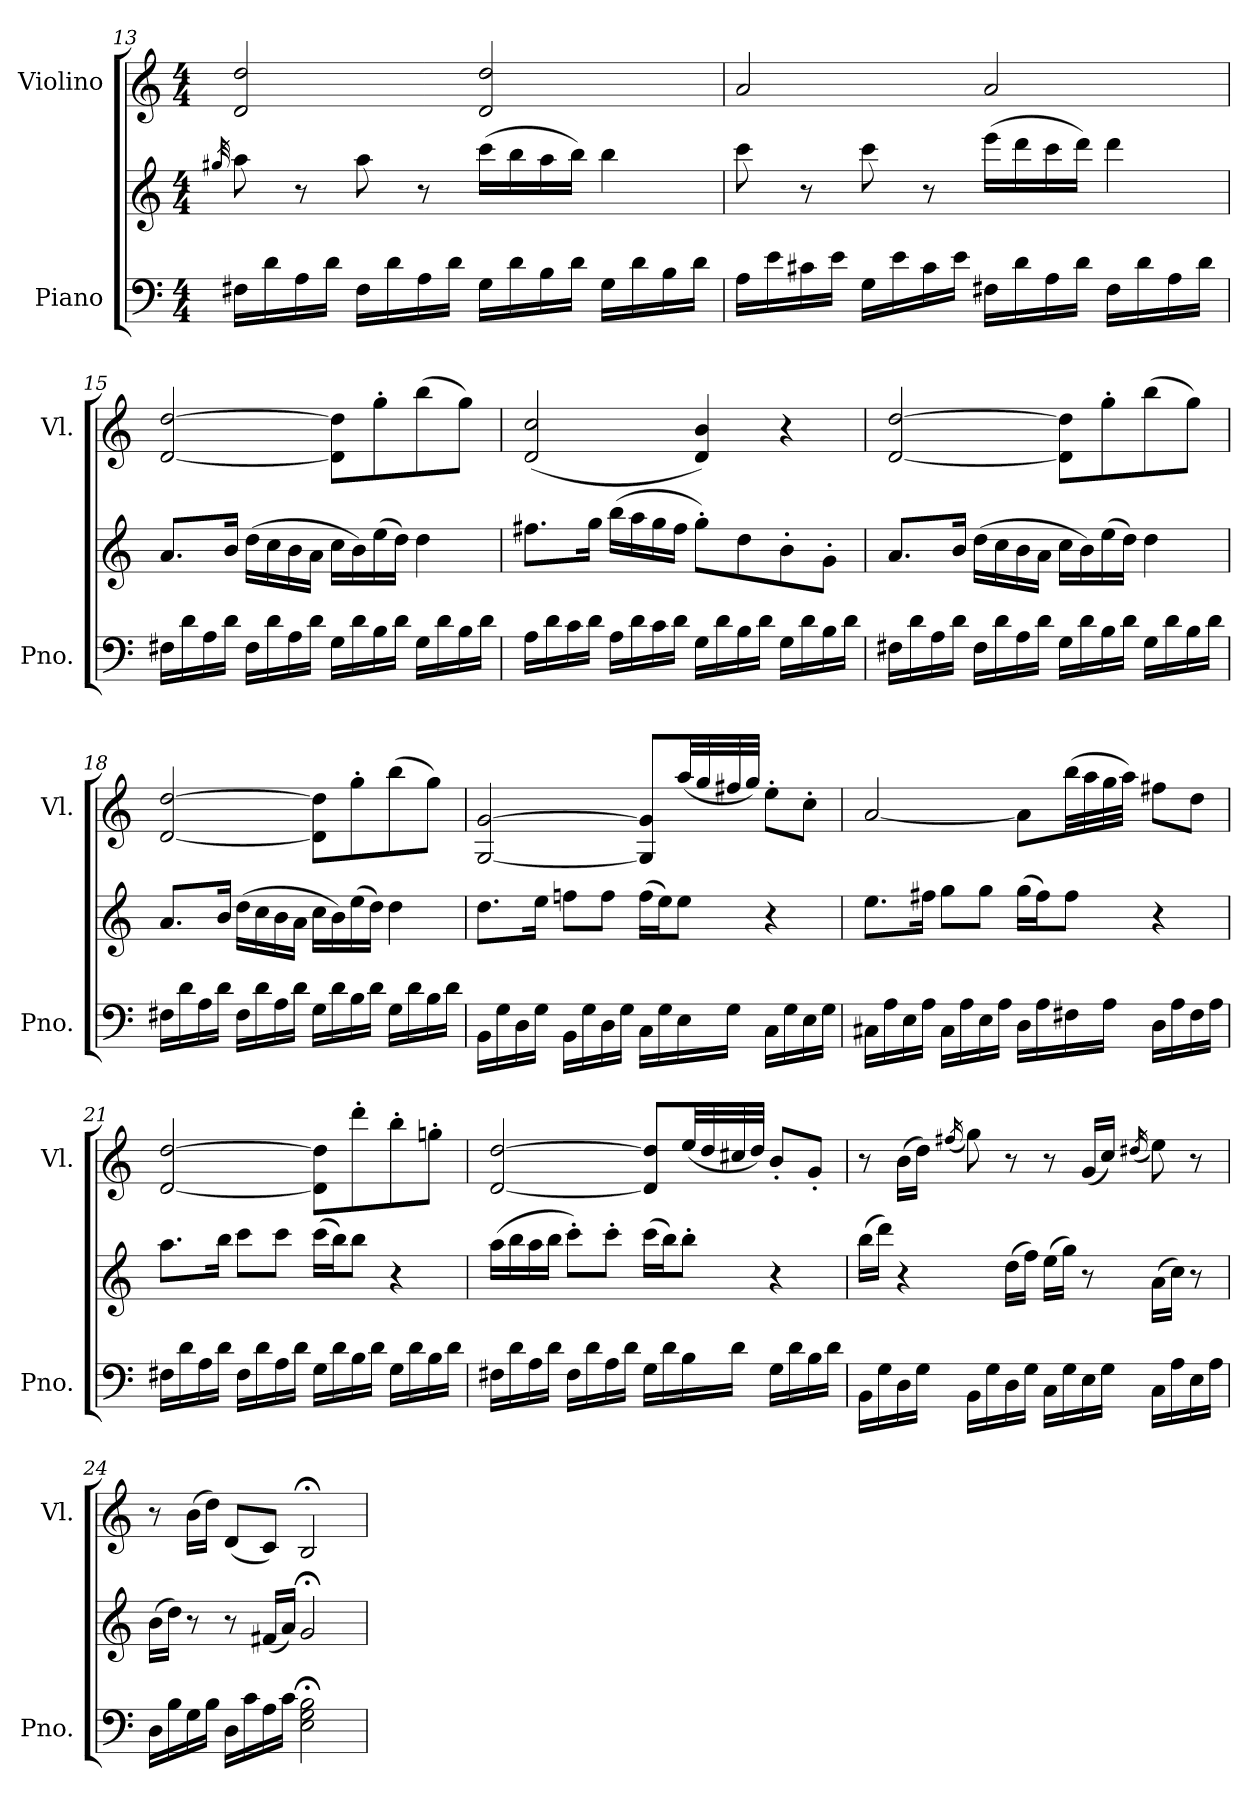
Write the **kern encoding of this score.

**kern	**kern	**kern
*part2	*part2	*part1
*staff3	*staff2	*staff1
*I"Piano	*	*I"Violino
*I'Pno.	*	*I'Vl.
!!LO:LB:g=z
*clefF4	*clefG2	*clefG2
*k[]	*k[]	*k[]
*M4/4	*M4/4	*M4/4
=13	=13	=13
.	32qgg#X/	.
16F#X\LL	8aa\	2d/ 2dd/
16d\	.	.
16A\	8r	.
16d\JJ	.	.
16F#\LL	8aa\	.
16d\	.	.
16A\	8r	.
16d\JJ	.	.
16G\LL	(>16ccc\LL	2d/ 2dd/
16d\	16bb\	.
16B\	16aa\	.
16d\JJ	16bb\JJ)	.
16G\LL	4bb\	.
16d\	.	.
16B\	.	.
16d\JJ	.	.
=14	=14	=14
16A\LL	8ccc\	2a/
16e\	.	.
16c#X\	8r	.
16e\JJ	.	.
16G\LL	8ccc\	.
16e\	.	.
16c#\	8r	.
16e\JJ	.	.
16F#X\LL	(>16eee\LL	2a/
16d\	16ddd\	.
16A\	16ccc\	.
16d\JJ	16ddd\JJ)	.
16F#\LL	4ddd\	.
16d\	.	.
16A\	.	.
16d\JJ	.	.
!!LO:PB:g=z
=15	=15	=15
16F#X\LL	8.a/L	[2d/ [2dd/
16d\	.	.
16A\	.	.
16d\JJ	16b/Jk	.
16F#\LL	(>16dd\LL	.
16d\	16cc\	.
16A\	16b\	.
16d\JJ	16a\JJ	.
16G\LL	16cc\LL	8d\] 8dd\]L
16d\	16b\)	.
16B\	(>16ee\	8gg'\
16d\JJ	16dd\JJ)	.
16G\LL	4dd\	(>8bb\
16d\	.	.
16B\	.	8gg\J)
16d\JJ	.	.
=16	=16	=16
16A\LL	8.ff#X\L	(<2d/ 2cc/
16d\	.	.
16c\	.	.
16d\JJ	16gg\Jk	.
16A\LL	(>16bb\LL	.
16d\	16aa\	.
16c\	16gg\	.
16d\JJ	16ff#\JJ	.
16G\LL	8gg'\L)	4d/ 4b/)
16d\	.	.
16B\	8dd\	.
16d\JJ	.	.
16G\LL	8b'\	4r
16d\	.	.
16B\	8g'\J	.
16d\JJ	.	.
!!LO:LB:g=z
=17	=17	=17
16F#X\LL	8.a/L	[2d/ [2dd/
16d\	.	.
16A\	.	.
16d\JJ	16b/Jk	.
16F#\LL	(>16dd\LL	.
16d\	16cc\	.
16A\	16b\	.
16d\JJ	16a\JJ	.
16G\LL	16cc\LL	8d\] 8dd\]L
16d\	16b\)	.
16B\	(>16ee\	8gg'\
16d\JJ	16dd\JJ)	.
16G\LL	4dd\	(>8bb\
16d\	.	.
16B\	.	8gg\J)
16d\JJ	.	.
=18	=18	=18
16F#X\LL	8.a/L	[2d/ [2dd/
16d\	.	.
16A\	.	.
16d\JJ	16b/Jk	.
16F#\LL	(>16dd\LL	.
16d\	16cc\	.
16A\	16b\	.
16d\JJ	16a\JJ	.
16G\LL	16cc\LL	8d\] 8dd\]L
16d\	16b\)	.
16B\	(>16ee\	8gg'\
16d\JJ	16dd\JJ)	.
16G\LL	4dd\	(>8bb\
16d\	.	.
16B\	.	8gg\J)
16d\JJ	.	.
!!LO:LB:g=z
=19	=19	=19
16BB\LL	8.dd\L	[2G/ [2g/
16G\	.	.
16D\	.	.
16G\JJ	16ee\Jk	.
16BB\LL	8ffn\L	.
16G\	.	.
16D\	8ff\J	.
16G\JJ	.	.
16C\LL	(>16ff\LL	8G/] 8g/]L
16G\	16ee\J)	.
16E\	8ee\J	(<32aa/LL
.	.	32gg/
16G\JJ	.	32ff#X/
.	.	32gg/JJJ)
16C\LL	4r	8ee'\L
16G\	.	.
16E\	.	8cc'\J
16G\JJ	.	.
=20	=20	=20
16C#X\LL	8.ee\L	[2a/
16A\	.	.
16E\	.	.
16A\JJ	16ff#X\Jk	.
16C#\LL	8gg\L	.
16A\	.	.
16E\	8gg\J	.
16A\JJ	.	.
16D\LL	(>16gg\LL	8a\L]
16A\	16ff#\J)	.
16F#X\	8ff#\J	(>32bb\LL
.	.	32aa\
16A\JJ	.	32gg\
.	.	32aa\JJJ)
16D\LL	4r	8ff#X\L
16A\	.	.
16F#\	.	8dd\J
16A\JJ	.	.
!!LO:LB:g=z
=21	=21	=21
16F#X\LL	8.aa\L	[2d/ [2dd/
16d\	.	.
16A\	.	.
16d\JJ	16bb\Jk	.
16F#\LL	8ccc\L	.
16d\	.	.
16A\	8ccc\J	.
16d\JJ	.	.
16G\LL	(>16ccc\LL	8d\] 8dd\]L
16d\	16bb\J)	.
16B\	8bb\J	8ddd'\
16d\JJ	.	.
16G\LL	4r	8bb'\
16d\	.	.
16B\	.	8ggn'\J
16d\JJ	.	.
=22	=22	=22
16F#X\LL	(>16aa\LL	[2d/ [2dd/
16d\	16bb\	.
16A\	16aa\	.
16d\JJ	16bb\JJ	.
16F#\LL	8ccc'\L)	.
16d\	.	.
16A\	8ccc'\J	.
16d\JJ	.	.
16G\LL	(>16ccc\LL	8d/] 8dd/]L
16d\	16bb\J)	.
16B\	8bb'\J	(<32ee/LL
.	.	32dd/
16d\JJ	.	32cc#X/
.	.	32dd/JJJ)
16G\LL	4r	8b'/L
16d\	.	.
16B\	.	8g'/J
16d\JJ	.	.
!!LO:PB:g=z
=23	=23	=23
16BB\LL	(>16bb\LL	8r
16G\	16ddd\JJ)	.
16D\	4r	(>16b\LL
16G\JJ	.	16dd\JJ)
.	.	(<16qff#X/
16BB\LL	.	8gg\)
16G\	.	.
16D\	(>16dd\LL	8r
16G\JJ	16ff\JJ)	.
16C\LL	(>16ee\LL	8r
16G\	16gg\JJ)	.
16E\	8r	(<16g/LL
16G\JJ	.	16cc/JJ)
.	.	(<16qdd#X/
16C\LL	(>16a\LL	8ee\)
16A\	16cc\JJ)	.
16E\	8r	8r
16A\JJ	.	.
=24	=24	=24
16D\LL	(>16b\LL	8r
16B\	16dd\JJ)	.
16G\	8r	(>16b\LL
16B\JJ	.	16dd\JJ)
16D\LL	8r	(<8d/L
16c\	.	.
16A\	(<16f#X/LL	8c/J)
16c\JJ	16a/JJ)	.
2E\;< 2G\;< 2B\;<	2g;</	2B;</
=	=	=
*-	*-	*-
